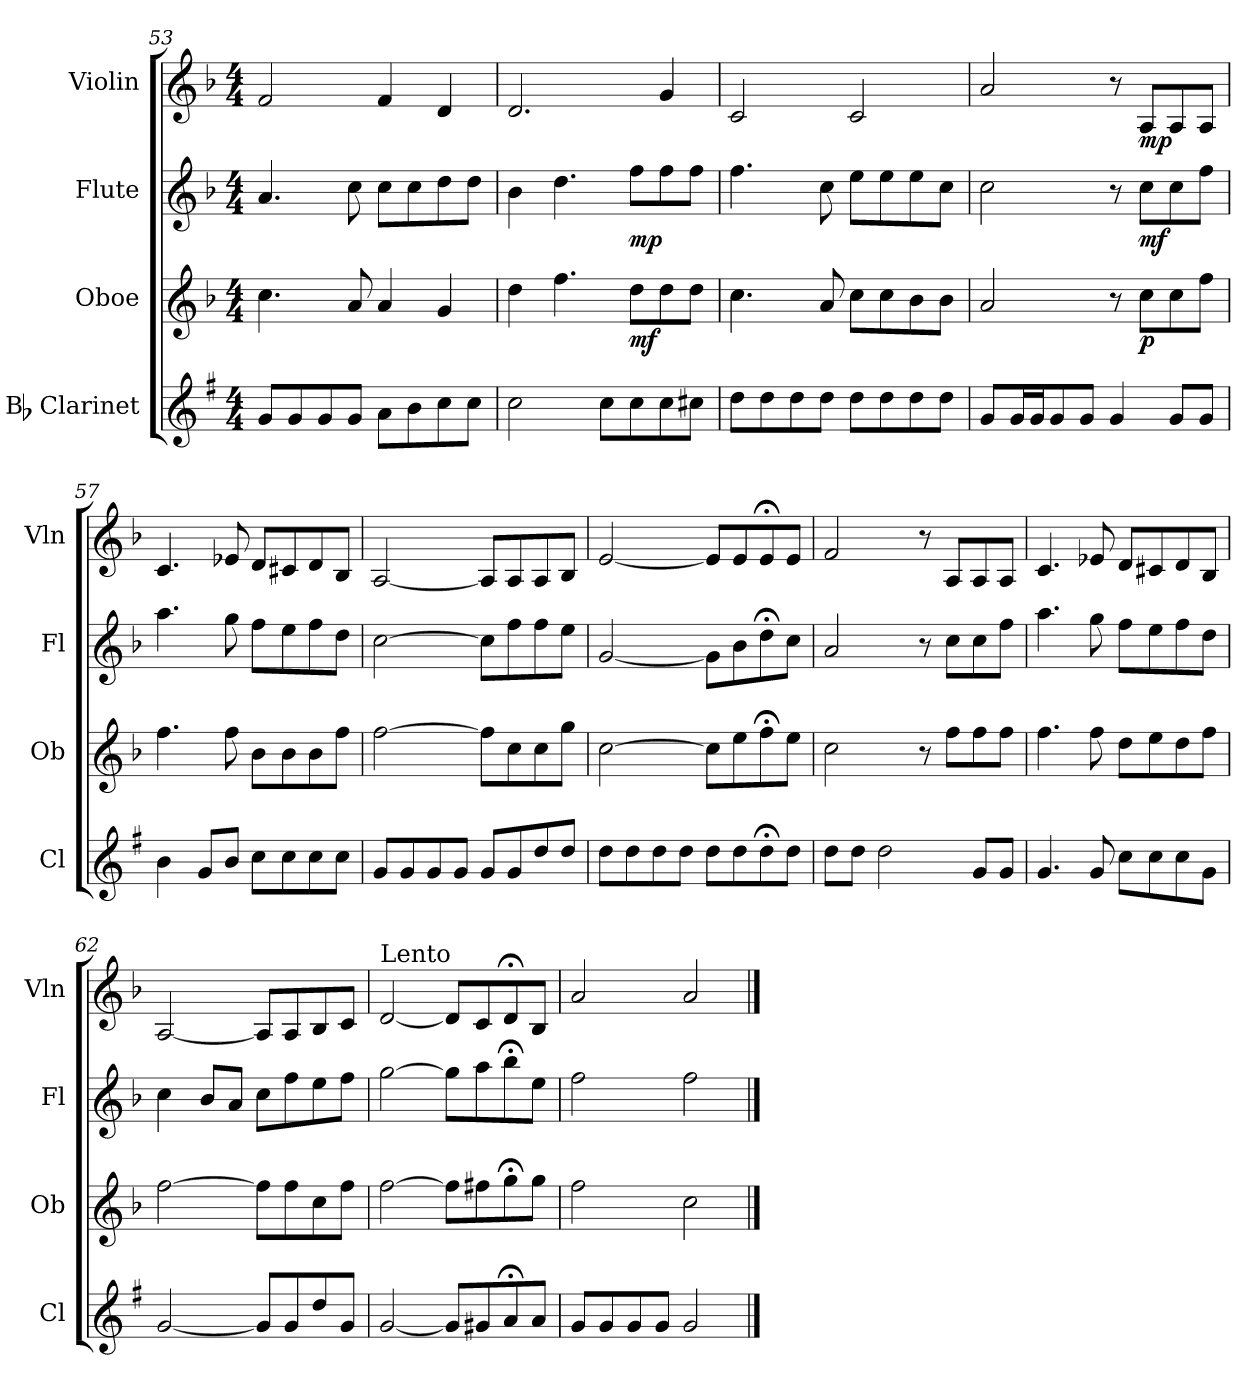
**kern	**kern	**dynam	**kern	**dynam	**kern	**dynam
*part4	*part3	*part3	*part2	*part2	*part1	*part1
*staff4	*staff3	*staff3	*staff2	*staff2	*staff1	*staff1
*I"Bb Clarinet	*I"Oboe	*	*I"Flute	*	*I"Violin	*
*I'Cl	*I'Ob	*	*I'Fl	*	*I'Vln	*
*clefG2	*clefG2	*	*clefG2	*	*clefG2	*
*ITrd1c2	*	*	*	*	*	*
*k[b-]	*k[b-]	*	*k[b-]	*	*k[b-]	*
*F:	*F:	*	*F:	*	*F:	*
*M4/4	*M4/4	*	*M4/4	*	*M4/4	*
=53	=53	=53	=53	=53	=53	=53
8f/L	4.cc\	.	4.a/	.	2f/	.
8f/	.	.	.	.	.	.
8f/	.	.	.	.	.	.
8f/J	8a/	.	8cc\	.	.	.
8g\L	4a/	.	8cc\L	.	4f/	.
8a\	.	.	8cc\	.	.	.
8b-\	4g/	.	8dd\	.	4d/	.
8b-\J	.	.	8dd\J	.	.	.
=54	=54	=54	=54	=54	=54	=54
2b-\	4dd\	.	4b-\	.	2.d/	.
.	4.ff\	.	4.dd\	.	.	.
8b-\L	.	.	.	.	.	.
!	!	!LO:DY:b	!	!LO:DY:b	!	!
8b-\	8dd\L	mf	8ff\L	mp	.	.
8b-\	8dd\	.	8ff\	.	4g/	.
8bn\J	8dd\J	.	8ff\J	.	.	.
!!LO:PB:g=z
=55	=55	=55	=55	=55	=55	=55
8cc\L	4.cc\	.	4.ff\	.	2c/	.
8cc\	.	.	.	.	.	.
8cc\	.	.	.	.	.	.
8cc\J	8a/	.	8cc\	.	.	.
8cc\L	8cc\L	.	8ee\L	.	2c/	.
8cc\	8cc\	.	8ee\	.	.	.
8cc\	8b-\	.	8ee\	.	.	.
8cc\J	8b-\J	.	8cc\J	.	.	.
=56	=56	=56	=56	=56	=56	=56
8f/L	2a/	.	2cc\	.	2a/	.
16f/L	.	.	.	.	.	.
16f/J	.	.	.	.	.	.
8f/	.	.	.	.	.	.
8f/J	.	.	.	.	.	.
4f/	8r	.	8r	.	8r	.
!	!	!LO:DY:b	!	!LO:DY:b	!	!LO:DY:b
.	8cc\L	p	8cc\L	mf	8A/L	mp
8f/L	8cc\	.	8cc\	.	8A/	.
8f/J	8ff\J	.	8ff\J	.	8A/J	.
=57	=57	=57	=57	=57	=57	=57
4a\	4.ff\	.	4.aa\	.	4.c/	.
8f/L	.	.	.	.	.	.
8a/J	8ff\	.	8gg\	.	8e-X/	.
8b-\L	8b-\L	.	8ff\L	.	8d/L	.
8b-\	8b-\	.	8ee\	.	8c#X/	.
8b-\	8b-\	.	8ff\	.	8d/	.
8b-\J	8ff\J	.	8dd\J	.	8B-/J	.
=58	=58	=58	=58	=58	=58	=58
8f/L	[2ff\	.	[2cc\	.	[2A/	.
8f/	.	.	.	.	.	.
8f/	.	.	.	.	.	.
8f/J	.	.	.	.	.	.
8f/L	8ff\L]	.	8cc\L]	.	8A/L]	.
8f/	8cc\	.	8ff\	.	8A/	.
8cc/	8cc\	.	8ff\	.	8A/	.
8cc/J	8gg\J	.	8ee\J	.	8B-/J	.
=59	=59	=59	=59	=59	=59	=59
8cc\L	[2cc\	.	[2g/	.	[2e/	.
8cc\	.	.	.	.	.	.
8cc\	.	.	.	.	.	.
8cc\J	.	.	.	.	.	.
8cc\L	8cc\L]	.	8g\L]	.	8e/L]	.
8cc\	8ee\	.	8b-\	.	8e/	.
8cc;<\	8ff;<\	.	8dd;<\	.	8e;</	.
8cc\J	8ee\J	.	8cc\J	.	8e/J	.
=60	=60	=60	=60	=60	=60	=60
8cc\L	2cc\	.	2a/	.	2f/	.
8cc\J	.	.	.	.	.	.
2cc\	.	.	.	.	.	.
.	8r	.	8r	.	8r	.
.	8ff\L	.	8cc\L	.	8A/L	.
8f/L	8ff\	.	8cc\	.	8A/	.
8f/J	8ff\J	.	8ff\J	.	8A/J	.
=61	=61	=61	=61	=61	=61	=61
4.f/	4.ff\	.	4.aa\	.	4.c/	.
8f/	8ff\	.	8gg\	.	8e-X/	.
8b-\L	8dd\L	.	8ff\L	.	8d/L	.
8b-\	8ee\	.	8ee\	.	8c#X/	.
8b-\	8dd\	.	8ff\	.	8d/	.
8f\J	8ff\J	.	8dd\J	.	8B-/J	.
!!LO:LB:g=z
=62	=62	=62	=62	=62	=62	=62
[2f/	[2ff\	.	4cc\	.	[2A/	.
.	.	.	8b-/L	.	.	.
.	.	.	8a/J	.	.	.
8f/L]	8ff\L]	.	8cc\L	.	8A/L]	.
8f/	8ff\	.	8ff\	.	8A/	.
8cc/	8cc\	.	8ee\	.	8B-/	.
8f/J	8ff\J	.	8ff\J	.	8c/J	.
=63	=63	=63	=63	=63	=63	=63
!	!	!	!	!	!LO:TX:a:t=Lento	!
[2f/	[2ff\	.	[2gg\	.	[2d/	.
8f/L]	8ff\L]	.	8gg\L]	.	8d/L]	.
8f#X/	8ff#X\	.	8aa\	.	8c/	.
8g;</	8gg;<\	.	8bb-;<\	.	8d;</	.
8g/J	8gg\J	.	8ee\J	.	8B-/J	.
=64	=64	=64	=64	=64	=64	=64
8f/L	2ff\	.	2ff\	.	2a/	.
8f/	.	.	.	.	.	.
8f/	.	.	.	.	.	.
8f/J	.	.	.	.	.	.
2f/	2cc\	.	2ff\	.	2a/	.
==	==	==	==	==	==	==
*-	*-	*-	*-	*-	*-	*-
